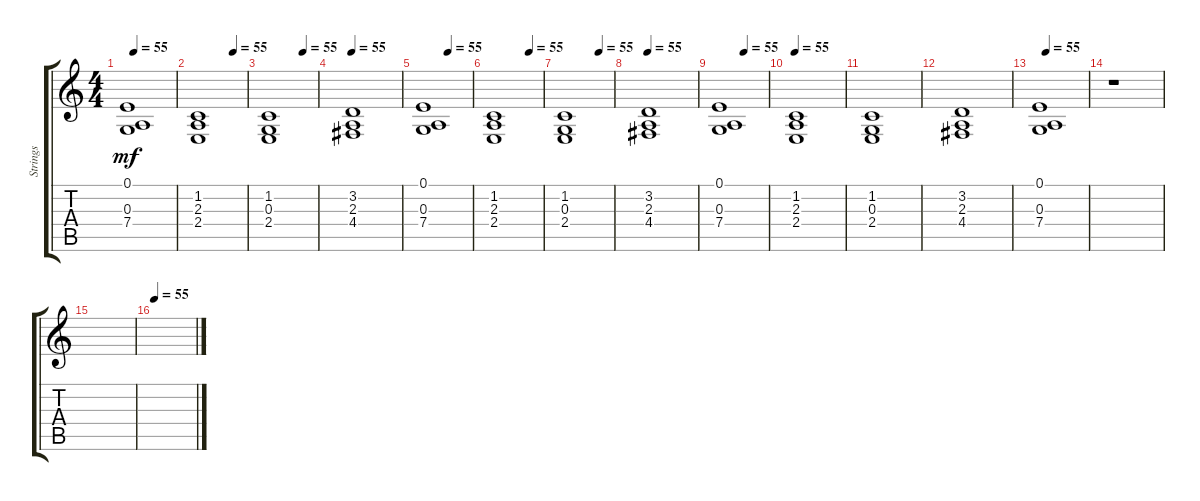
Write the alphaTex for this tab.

\track ("Strings" "Strings") {instrument stringensemble1}
\staff {score tabs}
\tuning (E4 B3 G3 D3 A2 E2) {hide}
\ts (4 4)
\tempo 55
\clef g2
\ks c
(0.1 0.3 7.4).1{dy mf} |
\tempo (55 0.734375)
(1.2 2.3 2.4).1 |
\tempo (55 0.71875)
(1.2 0.3 2.4).1 |
\tempo 55
(3.2 2.3 4.4).1 |
\tempo (55 0.4375)
(0.1 0.3 7.4).1 |
\tempo (55 0.734375)
(1.2 2.3 2.4).1 |
\tempo (55 0.71875)
(1.2 0.3 2.4).1 |
\tempo 55
(3.2 2.3 4.4).1 |
\tempo (55 0.4375)
(0.1 0.3 7.4).1 |
\tempo 55
(1.2 2.3 2.4).1 |
(1.2 0.3 2.4).1 |
(3.2 2.3 4.4).1 |
\tempo 55
(0.1 0.3 7.4).1 |
r.1 |
|
\tempo 55
